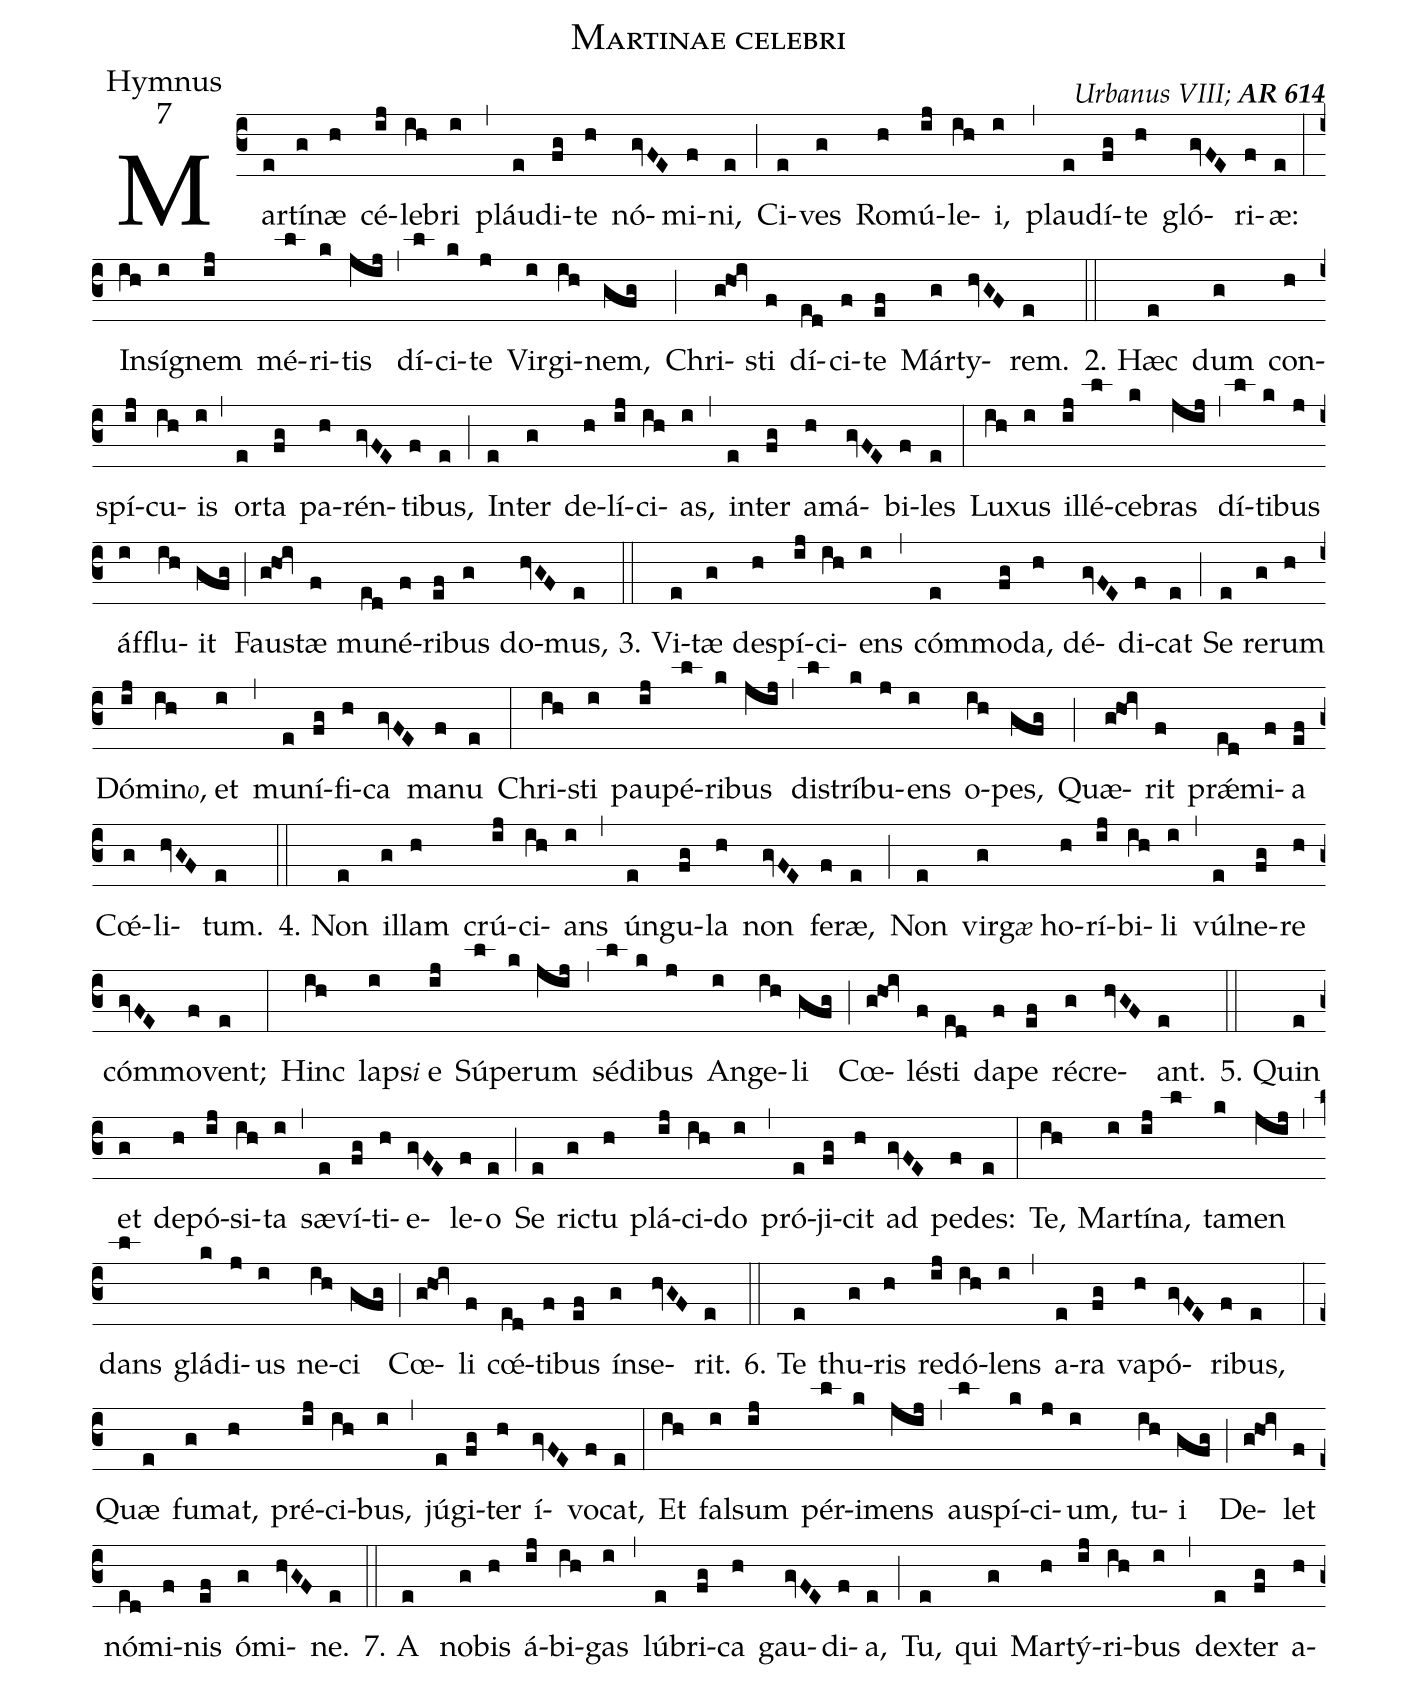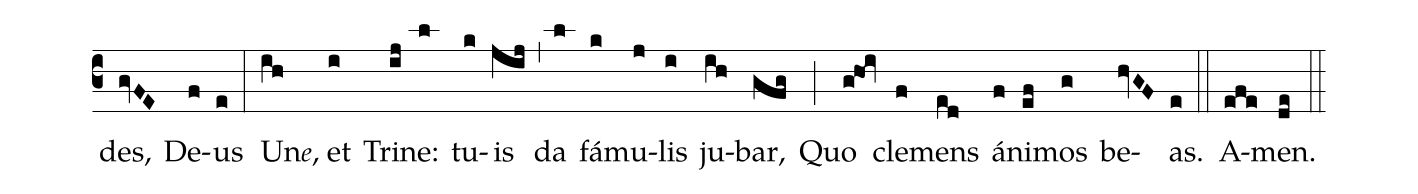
name:Martinae celebri;
office-part:Hymnus;
mode:7;
commentary:{\itshape\mdseries  Urbanus VIII;\/}  {\bfseries AR 614};
%%
(c3) Mar(e)tí(g)næ(h) cé(ij)le(ih)bri(i) (,)
pláu(e)di(fg)te(h) nó(gvFE)mi(f)ni,(e) (;)
Ci(e)ves(g) Ro(h)mú(ij)le(ih)i,(i) (,)
plau(e)dí(fg)te(h) gló(gvFE)ri(f)æ:(e) (:)
In(ih)sí(i)gnem(ij) mé(l)ri(k)tis(jij) (,)
dí(l)ci(k)te(j) Vir(i)gi(ih)nem,(gfg) (;)
Chri(g!ho1!iv)sti(f) dí(ed)ci(f)te(ef) Már(g)ty(hvGF)rem.(e) (::)

2. Hæc(e) dum(g) con(h)spí(ij)cu(ih)is(i) (,)
or(e)ta(fg) pa(h)rén(gvFE)ti(f)bus,(e) (;)
In(e)ter(g) de(h)lí(ij)ci(ih)as,(i) (,)
in(e)ter(fg) a(h)má(gvFE)bi(f)les(e) (:)
Lu(ih)xus(i) il(ij)lé(l)ce(k)bras(jij) (,)
dí(l)ti(k)bus(j) áf(i)flu(ih)it(gfg) (;)
Fau(g!ho1!iv)stæ(f) mu(ed)né(f)ri(ef)bus(g) do(hvGF)mus,(e) (::)

3. Vi(e)tæ(g) de(h)spí(ij)ci(ih)ens(i) (,)
cóm(e)mo(fg)da,(h) dé(gvFE)di(f)cat(e) (;)
Se(e) re(g)rum(h) Dó(ij)mi(ih)n<e>o</e>, et(i) (,)
mu(e)ní(fg)fi(h)ca(gvFE) ma(f)nu(e) (:)
Chri(ih)sti(i) pau(ij)pé(l)ri(k)bus(jij) (,)
di(l)strí(k)bu(j)ens(i) o(ih)pes,(gfg) (;)
Quæ(g!ho1!iv)rit(f) prǽ(ed)mi(f)a(ef) Cœ́(g)li(hvGF)tum.(e) (::)

4. Non(e) il(g)lam(h) crú(ij)ci(ih)ans(i) (,)
ún(e)gu(fg)la(h) non(gvFE) fe(f)ræ,(e) (;)
Non(e) vir(g)g<e>æ</e> ho(h)rí(ij)bi(ih)li(i) (,)
vúl(e)ne(fg)re(h) cóm(gvFE)mo(f)vent;(e) (:)
Hinc(ih) la(i)ps<e>i</e> e(ij) Sú(l)pe(k)rum(jij) (,)
sé(l)di(k)bus(j) An(i)ge(ih)li(gfg) (;)
Cœ(g!ho1!iv)lé(f)sti(ed) da(f)pe(ef) ré(g)cre(hvGF)ant.(e) (::)

5. Quin(e) et(g) de(h)pó(ij)si(ih)ta(i) (,)
sæ(e)ví(fg)ti(h)e(gvFE)le(f)o(e) (;)
Se(e) ri(g)ctu(h) plá(ij)ci(ih)do(i) (,)
pró(e)ji(fg)cit(h) ad(gvFE) pe(f)des:(e) (:)
Te,(ih) Mar(i)tí(ij)na,(l) ta(k)men(jij) (,)
dans(l) glá(k)di(j)us(i) ne(ih)ci(gfg) (;)
Cœ(g!ho1!iv)li(f) cœ́(ed)ti(f)bus(ef) ín(g)se(hvGF)rit.(e) (::)

6.  Te(e) thu(g)ris(h) re(ij)dó(ih)lens(i) (,)
a(e)ra(fg) va(h)pó(gvFE)ri(f)bus,(e) (:)
Quæ(e) fu(g)mat,(h) pré(ij)ci(ih)bus,(i) (,)
jú(e)gi(fg)ter(h) í(gvFE)vo(f)cat,(e) (:)
Et(ih) fal(i)sum(ij) pér(l)i(k)mens(jij) (,)
au(l)spí(k)ci(j)um,(i) tu(ih)i(gfg) (;)
De(g!ho1!iv)let(f) nó(ed)mi(f)nis(ef) ó(g)mi(hvGF)ne.(e) (::)

7. A (e) no(g)bis(h) á(ij)bi(ih)gas(i) (,)
lú(e)bri(fg)ca(h) gau(gvFE)di(f)a,(e) (;)
Tu,(e) qui(g) Mar(h)tý(ij)ri(ih)bus(i) (,)
dex(e)ter(fg) a(h)des,(gvFE) De(f)us(e) (:)
U(ih)n<e>e</e>, et(i) Tri(ij)ne:(l) tu(k)is(jij) (,)
da(l) fá(k)mu(j)lis(i) ju(ih)bar,(gfg) (;)
Quo(g!ho1!iv) cle(f)mens(ed) á(f)ni(ef)mos(g) be(hvGF)as.(e) (::)
A(efe)men.(de) (::)
